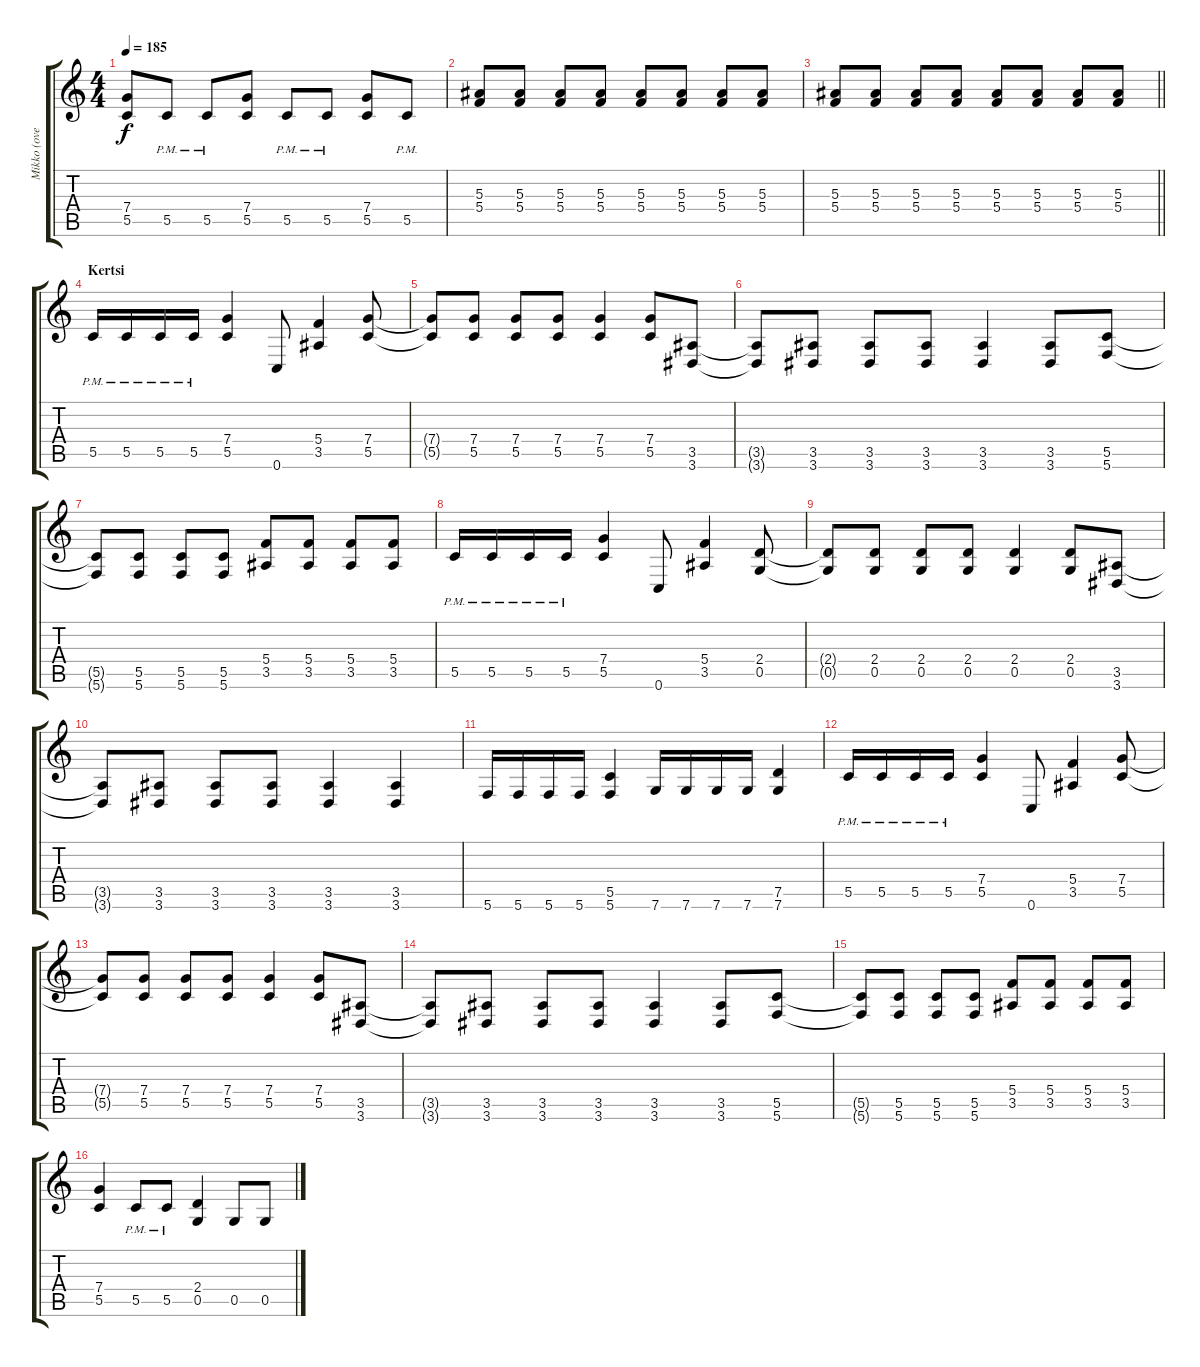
\track ("Mikko (overdub)" "Mikko (ove") {instrument overdrivenguitar}
\staff {score tabs}
\tuning (D4 A3 F3 C3 G2 C2) {hide}
\ts (4 4)
\tempo 185
\clef g2
\ks c
(7.4 5.5).8{dy f} 5.5{pm}.8 5.5{pm}.8 (7.4 5.5).8 5.5{pm}.8 5.5{pm}.8 (7.4 5.5).8 5.5{pm}.8 |
(5.3 5.4).8{volume 8} (5.3 5.4).8{volume 14} (5.3 5.4).8 (5.3 5.4).8 (5.3 5.4).8 (5.3 5.4).8 (5.3 5.4).8 (5.3 5.4).8 |
\barLineRight lightlight
(5.3 5.4).8 (5.3 5.4).8 (5.3 5.4).8 (5.3 5.4).8 (5.3 5.4).8 (5.3 5.4).8 (5.3 5.4).8 (5.3 5.4).8 |
\section ("" "Kertsi")
5.5{pm}.16 5.5{pm}.16 5.5{pm}.16 5.5{pm}.16 (7.4 5.5).4 0.6.8 (5.4 3.5).4 (7.4 5.5).8 |
(7.4{t} 5.5{t}).8 (7.4 5.5).8 (7.4 5.5).8 (7.4 5.5).8 (7.4 5.5).4 (7.4 5.5).8 (3.5 3.6).8 |
(3.5{t} 3.6{t}).8 (3.5 3.6).8 (3.5 3.6).8 (3.5 3.6).8 (3.5 3.6).4 (3.5 3.6).8 (5.5 5.6).8 |
(5.5{t} 5.6{t}).8 (5.5 5.6).8 (5.5 5.6).8 (5.5 5.6).8 (5.4 3.5).8 (5.4 3.5).8 (5.4 3.5).8 (5.4 3.5).8 |
5.5{pm}.16 5.5{pm}.16 5.5{pm}.16 5.5{pm}.16 (7.4 5.5).4 0.6.8 (5.4 3.5).4 (2.4 0.5).8 |
(2.4{t} 0.5{t}).8 (2.4 0.5).8 (2.4 0.5).8 (2.4 0.5).8 (2.4 0.5).4 (2.4 0.5).8 (3.5 3.6).8 |
(3.5{t} 3.6{t}).8 (3.5 3.6).8 (3.5 3.6).8 (3.5 3.6).8 (3.5 3.6).4 (3.5 3.6).4 |
5.6.16 5.6.16 5.6.16 5.6.16 (5.5 5.6).4 7.6.16 7.6.16 7.6.16 7.6.16 (7.5 7.6).4 |
5.5{pm}.16 5.5{pm}.16 5.5{pm}.16 5.5{pm}.16 (7.4 5.5).4 0.6.8 (5.4 3.5).4 (7.4 5.5).8 |
(7.4{t} 5.5{t}).8 (7.4 5.5).8 (7.4 5.5).8 (7.4 5.5).8 (7.4 5.5).4 (7.4 5.5).8 (3.5 3.6).8 |
(3.5{t} 3.6{t}).8 (3.5 3.6).8 (3.5 3.6).8 (3.5 3.6).8 (3.5 3.6).4 (3.5 3.6).8 (5.5 5.6).8 |
(5.5{t} 5.6{t}).8 (5.5 5.6).8 (5.5 5.6).8 (5.5 5.6).8 (5.4 3.5).8 (5.4 3.5).8 (5.4 3.5).8 (5.4 3.5).8 |
(7.4 5.5).4 5.5{pm}.8 5.5{pm}.8 (2.4 0.5).4 0.5.8 0.5.8
